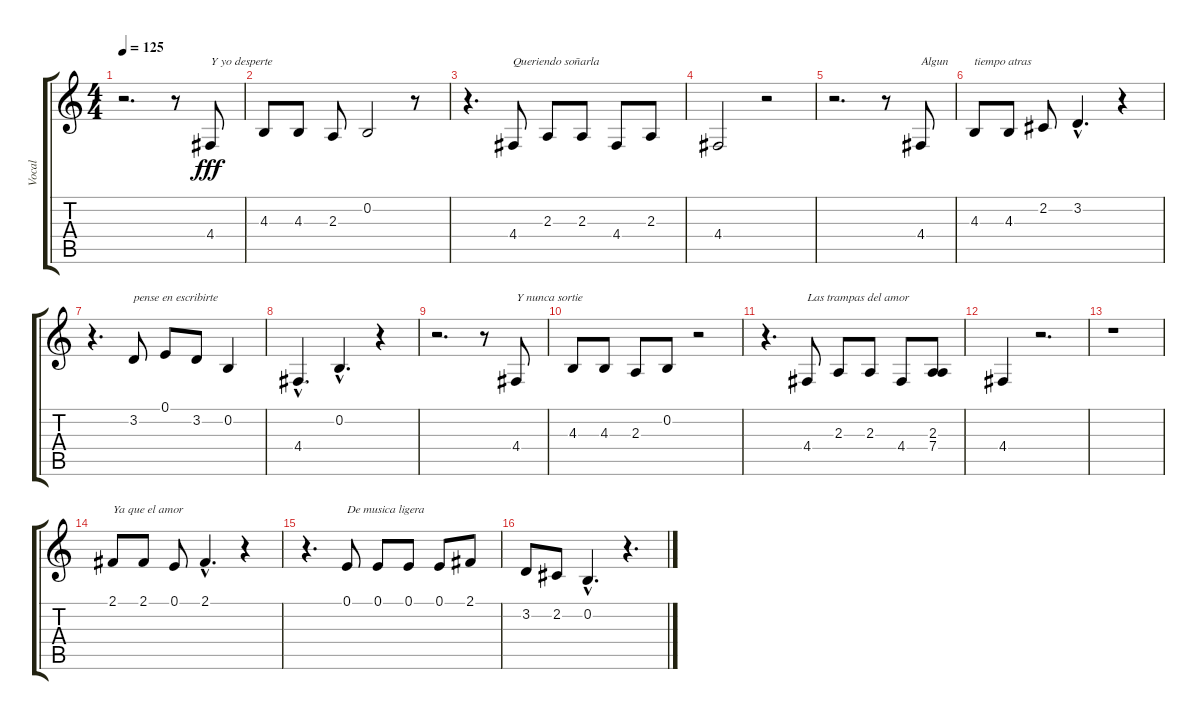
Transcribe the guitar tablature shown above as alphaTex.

\track ("Vocal" "Vocal") {instrument synthvoice}
\staff {score tabs}
\tuning (E4 B3 G3 D3 A2 E2) {hide}
\ts (4 4)
\tempo 125
\clef g2
\ks c
r.2{d dy fff} r.8 4.4.8{txt "Y yo desperte"} |
4.3.8 4.3.8 2.3.8 0.2.2 r.8 |
r.4{d} 4.4.8{txt "Queriendo soñarla"} 2.3.8 2.3.8 4.4.8 2.3.8 |
4.4.2 r.2 |
r.2{d} r.8 4.4.8{txt "Algun"} |
4.3.8{txt "tiempo atras"} 4.3.8 2.2.8 3.2{hac}.4{d} r.4 |
r.4{d} 3.2.8{txt "pense en escribirte"} 0.1.8 3.2.8 0.2.4 |
4.4{hac}.4{d} 0.2{hac}.4{d} r.4 |
r.2{d} r.8 4.4.8{txt "Y nunca sortie "} |
4.3.8 4.3.8 2.3.8 0.2.8 r.2 |
r.4{d} 4.4.8{txt "Las trampas del amor"} 2.3.8 2.3.8 4.4.8 (2.3 7.4).8 |
4.4.4 r.2{d} |
r.1 |
2.1.8{txt "Ya que el amor"} 2.1.8 0.1.8 2.1{hac}.4{d} r.4 |
r.4{d} 0.1.8{txt "De musica ligera"} 0.1.8 0.1.8 0.1.8 2.1.8 |
3.2.8 2.2.8 0.2{hac}.4{d} r.4{d}
